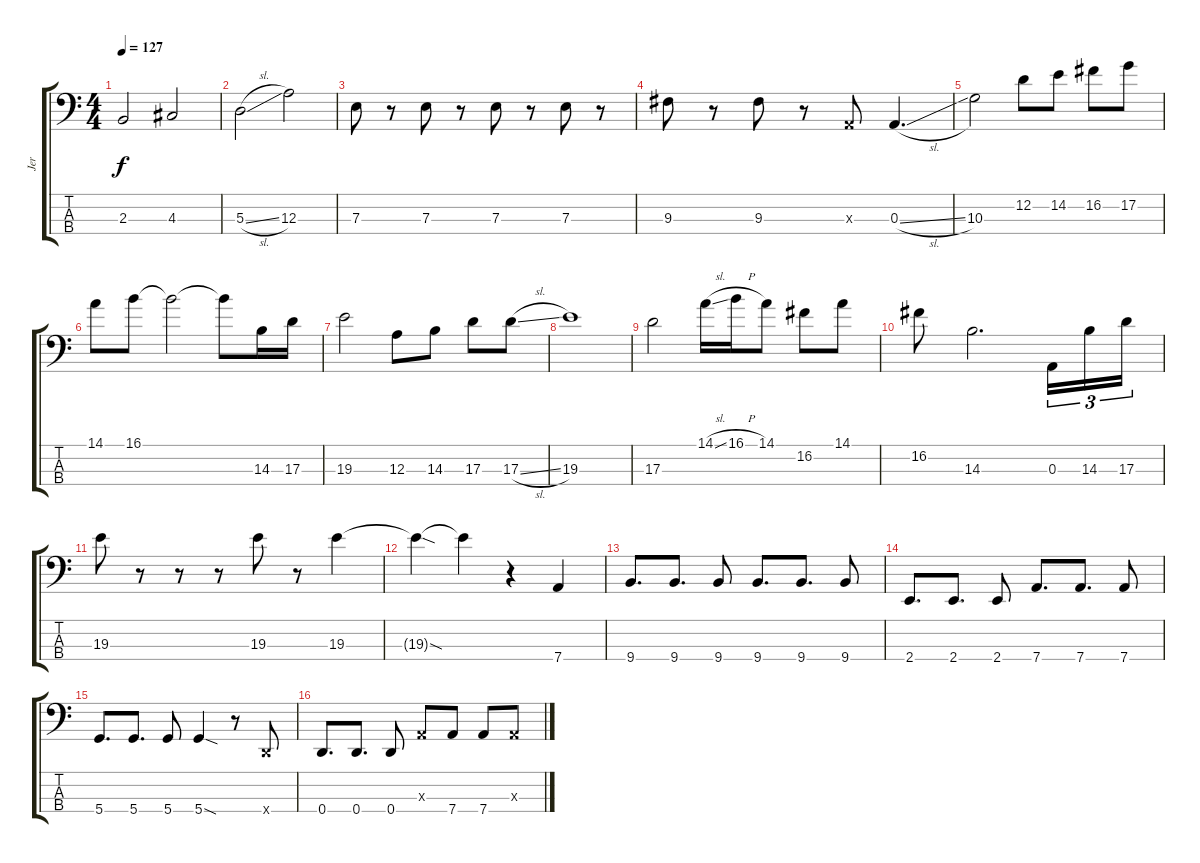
\track ("Jer" "Jer") {instrument electricbassfinger}
\staff {score tabs}
\tuning (G2 D2 A1 D1) {hide}
\ts (4 4)
\tempo 127
\clef f4
\ks c
2.3.2{dy f} 4.3.2 |
5.3{sl}.2 12.3.2 |
7.3.8 r.8 7.3.8 r.8 7.3.8 r.8 7.3.8 r.8 |
9.3.8 r.8 9.3.8 r.8 0.3{x}.8 0.3{sl}.4{d} |
10.3.2 12.2.8 14.2.8 16.2.8 17.2.8 |
14.1.8 16.1.8 16.1{t}.2 16.1{t}.8 14.3.16 17.3.16 |
19.3.2 12.3.8 14.3.8 17.3.8 17.3{sl}.8 |
19.3.1 |
17.3.2 14.1{sl}.16 16.1{h}.16 14.1.8 16.2.8 14.1.8 |
16.2.8 14.3.2{d} 0.3.16{tu (3 2)} 14.3.16{tu (3 2)} 17.3.16{tu (3 2)} |
19.3.8 r.8 r.8 r.8 19.3.8 r.8 19.3.4 |
19.3{sod t}.4 19.3{t}.4 r.4 7.4.4 |
9.4.8{d} 9.4.8{d} 9.4.8 9.4.8{d} 9.4.8{d} 9.4.8 |
2.4.8{d} 2.4.8{d} 2.4.8 7.4.8{d} 7.4.8{d} 7.4.8 |
5.4.8{d} 5.4.8{d} 5.4.8 5.4{sod}.4 r.8 0.4{x}.8 |
0.4.8{d} 0.4.8{d} 0.4.8 0.3{x}.8 7.4.8 7.4.8 0.3{x}.8
